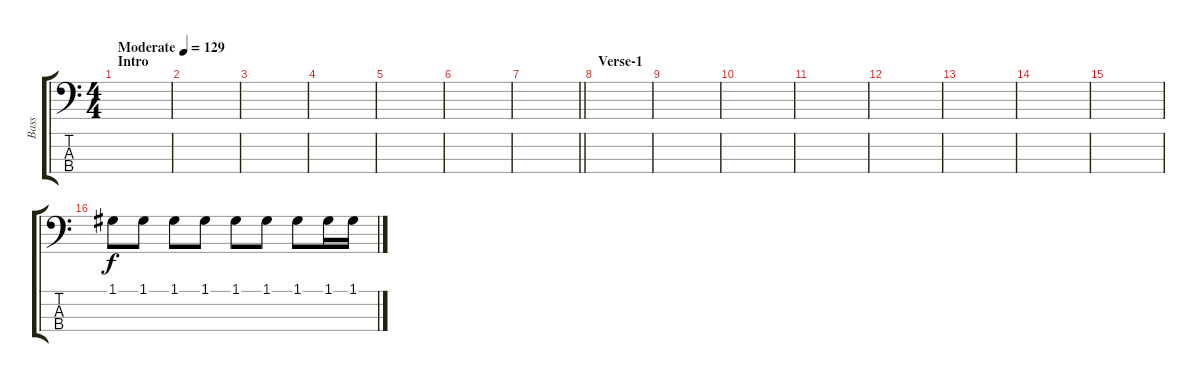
\track ("Bass" "Bass") {instrument electricbassfinger}
\staff {score tabs}
\tuning (G2 D2 A1 E1) {hide}
\ts (4 4)
\section ("" "Intro")
\tempo (129 "Moderate")
\clef f4
\ks c
|
|
|
|
|
|
\barLineRight lightlight
|
\section ("" "Verse-1")
|
|
|
|
|
|
|
|
1.1.8 1.1.8 1.1.8 1.1.8 1.1.8 1.1.8 1.1.8 1.1.16 1.1.16
